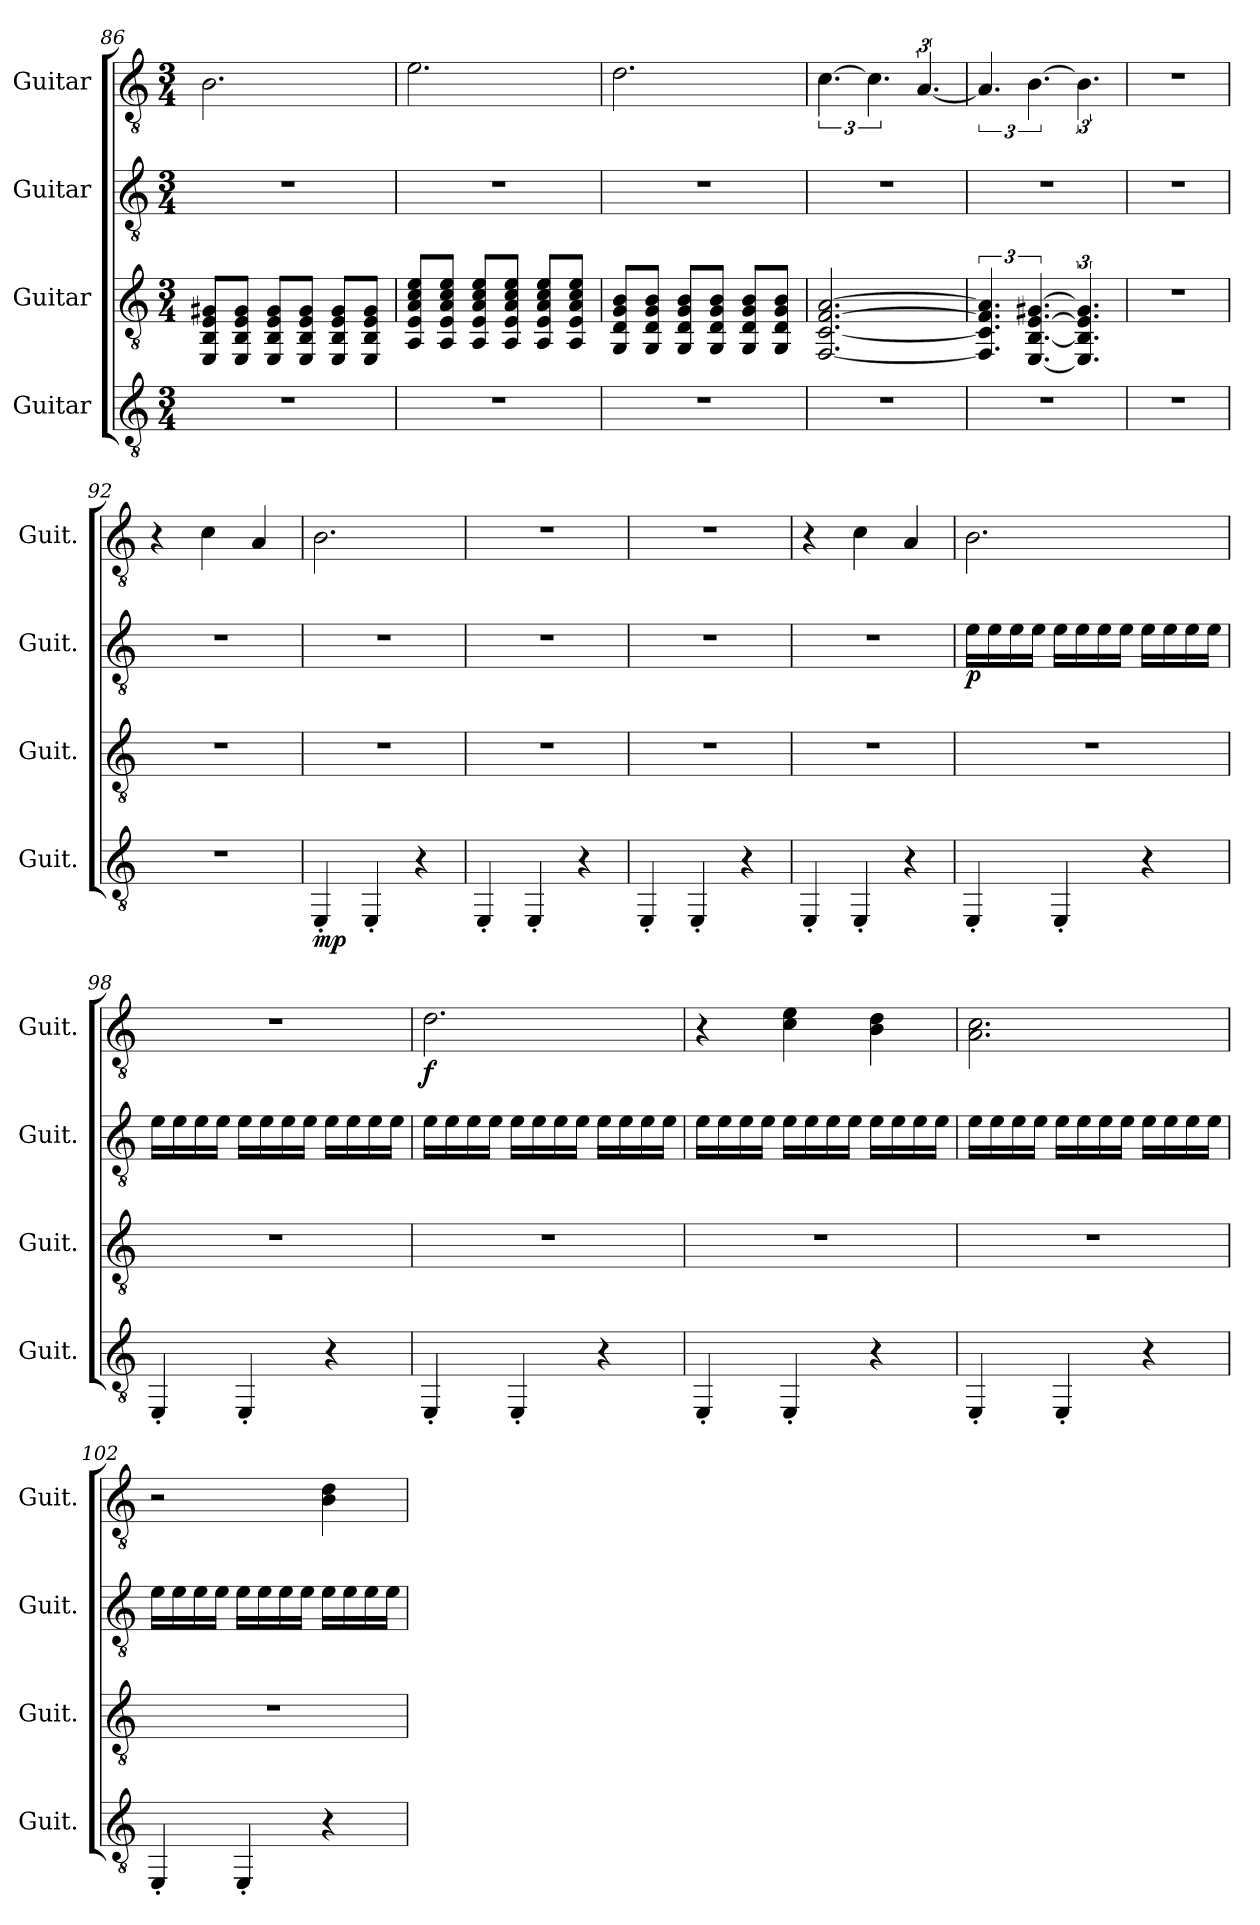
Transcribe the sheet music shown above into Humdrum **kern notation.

**kern	**dynam	**kern	**kern	**dynam	**kern	**dynam
*part4	*part4	*part3	*part2	*part2	*part1	*part1
*staff4	*staff4	*staff3	*staff2	*staff2	*staff1	*staff1
*I"Guitar	*	*I"Guitar	*I"Guitar	*	*I"Guitar	*
*I'Guit.	*	*I'Guit.	*I'Guit.	*	*I'Guit.	*
*clefGv2	*	*clefGv2	*clefGv2	*	*clefGv2	*
*k[]	*	*k[]	*k[]	*	*k[]	*
*C:	*	*C:	*C:	*	*C:	*
*M3/4	*	*M3/4	*M3/4	*	*M3/4	*
=86	=86	=86	=86	=86	=86	=86
2.r	.	8EE/ 8BB/ 8E/ 8G#X/L	2.r	.	2.B\	.
.	.	8EE/ 8BB/ 8E/ 8G#/J	.	.	.	.
.	.	8EE/ 8BB/ 8E/ 8G#/L	.	.	.	.
.	.	8EE/ 8BB/ 8E/ 8G#/J	.	.	.	.
.	.	8EE/ 8BB/ 8E/ 8G#/L	.	.	.	.
.	.	8EE/ 8BB/ 8E/ 8G#/J	.	.	.	.
=87	=87	=87	=87	=87	=87	=87
2.r	.	8AA/ 8E/ 8A/ 8c/ 8e/L	2.r	.	2.e\	.
.	.	8AA/ 8E/ 8A/ 8c/ 8e/J	.	.	.	.
.	.	8AA/ 8E/ 8A/ 8c/ 8e/L	.	.	.	.
.	.	8AA/ 8E/ 8A/ 8c/ 8e/J	.	.	.	.
.	.	8AA/ 8E/ 8A/ 8c/ 8e/L	.	.	.	.
.	.	8AA/ 8E/ 8A/ 8c/ 8e/J	.	.	.	.
=88	=88	=88	=88	=88	=88	=88
2.r	.	8GG/ 8D/ 8G/ 8B/L	2.r	.	2.d\	.
.	.	8GG/ 8D/ 8G/ 8B/J	.	.	.	.
.	.	8GG/ 8D/ 8G/ 8B/L	.	.	.	.
.	.	8GG/ 8D/ 8G/ 8B/J	.	.	.	.
.	.	8GG/ 8D/ 8G/ 8B/L	.	.	.	.
.	.	8GG/ 8D/ 8G/ 8B/J	.	.	.	.
=89	=89	=89	=89	=89	=89	=89
2.r	.	[2.FF/ [2.C/ [2.F/ [2.A/	2.r	.	[6.c\	.
.	.	.	.	.	6.c\]	.
.	.	.	.	.	[6.A/	.
!!LO:LB:g=z
=90	=90	=90	=90	=90	=90	=90
2.r	.	6.FF/] 6.C/] 6.F/] 6.A/]	2.r	.	6.A/]	.
.	.	[6.EE/ [6.BB/ [6.E/ [6.G#X/	.	.	[6.B\	.
.	.	6.EE/] 6.BB/] 6.E/] 6.G#/]	.	.	6.B\]	.
=91	=91	=91	=91	=91	=91	=91
2.r	.	2.r	2.r	.	2.r	.
=92	=92	=92	=92	=92	=92	=92
2.r	.	2.r	2.r	.	4r	.
.	.	.	.	.	4c\	.
.	.	.	.	.	4A/	.
=93	=93	=93	=93	=93	=93	=93
!	!LO:DY:b	!	!	!	!	!
4EE'/	mp	2.r	2.r	.	2.B\	.
4EE'/	.	.	.	.	.	.
4r	.	.	.	.	.	.
=94	=94	=94	=94	=94	=94	=94
4EE'/	.	2.r	2.r	.	2.r	.
4EE'/	.	.	.	.	.	.
4r	.	.	.	.	.	.
=95	=95	=95	=95	=95	=95	=95
4EE'/	.	2.r	2.r	.	2.r	.
4EE'/	.	.	.	.	.	.
4r	.	.	.	.	.	.
=96	=96	=96	=96	=96	=96	=96
4EE'/	.	2.r	2.r	.	4r	.
4EE'/	.	.	.	.	4c\	.
4r	.	.	.	.	4A/	.
=97	=97	=97	=97	=97	=97	=97
!	!	!	!	!LO:DY:b	!	!
4EE'/	.	2.r	16e\LL	p	2.B\	.
.	.	.	16e\	.	.	.
.	.	.	16e\	.	.	.
.	.	.	16e\JJ	.	.	.
4EE'/	.	.	16e\LL	.	.	.
.	.	.	16e\	.	.	.
.	.	.	16e\	.	.	.
.	.	.	16e\JJ	.	.	.
4r	.	.	16e\LL	.	.	.
.	.	.	16e\	.	.	.
.	.	.	16e\	.	.	.
.	.	.	16e\JJ	.	.	.
!!LO:PB:g=z
=98	=98	=98	=98	=98	=98	=98
4EE'/	.	2.r	16e\LL	.	2.r	.
.	.	.	16e\	.	.	.
.	.	.	16e\	.	.	.
.	.	.	16e\JJ	.	.	.
4EE'/	.	.	16e\LL	.	.	.
.	.	.	16e\	.	.	.
.	.	.	16e\	.	.	.
.	.	.	16e\JJ	.	.	.
4r	.	.	16e\LL	.	.	.
.	.	.	16e\	.	.	.
.	.	.	16e\	.	.	.
.	.	.	16e\JJ	.	.	.
=99	=99	=99	=99	=99	=99	=99
!	!	!	!	!	!	!LO:DY:b
4EE'/	.	2.r	16e\LL	.	2.d\	f
.	.	.	16e\	.	.	.
.	.	.	16e\	.	.	.
.	.	.	16e\JJ	.	.	.
4EE'/	.	.	16e\LL	.	.	.
.	.	.	16e\	.	.	.
.	.	.	16e\	.	.	.
.	.	.	16e\JJ	.	.	.
4r	.	.	16e\LL	.	.	.
.	.	.	16e\	.	.	.
.	.	.	16e\	.	.	.
.	.	.	16e\JJ	.	.	.
=100	=100	=100	=100	=100	=100	=100
4EE'/	.	2.r	16e\LL	.	4r	.
.	.	.	16e\	.	.	.
.	.	.	16e\	.	.	.
.	.	.	16e\JJ	.	.	.
4EE'/	.	.	16e\LL	.	4c\ 4e\	.
.	.	.	16e\	.	.	.
.	.	.	16e\	.	.	.
.	.	.	16e\JJ	.	.	.
4r	.	.	16e\LL	.	4B\ 4d\	.
.	.	.	16e\	.	.	.
.	.	.	16e\	.	.	.
.	.	.	16e\JJ	.	.	.
!!LO:LB:g=z
=101	=101	=101	=101	=101	=101	=101
4EE'/	.	2.r	16e\LL	.	2.A\ 2.c\	.
.	.	.	16e\	.	.	.
.	.	.	16e\	.	.	.
.	.	.	16e\JJ	.	.	.
4EE'/	.	.	16e\LL	.	.	.
.	.	.	16e\	.	.	.
.	.	.	16e\	.	.	.
.	.	.	16e\JJ	.	.	.
4r	.	.	16e\LL	.	.	.
.	.	.	16e\	.	.	.
.	.	.	16e\	.	.	.
.	.	.	16e\JJ	.	.	.
=102	=102	=102	=102	=102	=102	=102
4EE'/	.	2.r	16e\LL	.	2r	.
.	.	.	16e\	.	.	.
.	.	.	16e\	.	.	.
.	.	.	16e\JJ	.	.	.
4EE'/	.	.	16e\LL	.	.	.
.	.	.	16e\	.	.	.
.	.	.	16e\	.	.	.
.	.	.	16e\JJ	.	.	.
4r	.	.	16e\LL	.	4B\ 4d\	.
.	.	.	16e\	.	.	.
.	.	.	16e\	.	.	.
.	.	.	16e\JJ	.	.	.
=	=	=	=	=	=	=
*-	*-	*-	*-	*-	*-	*-
